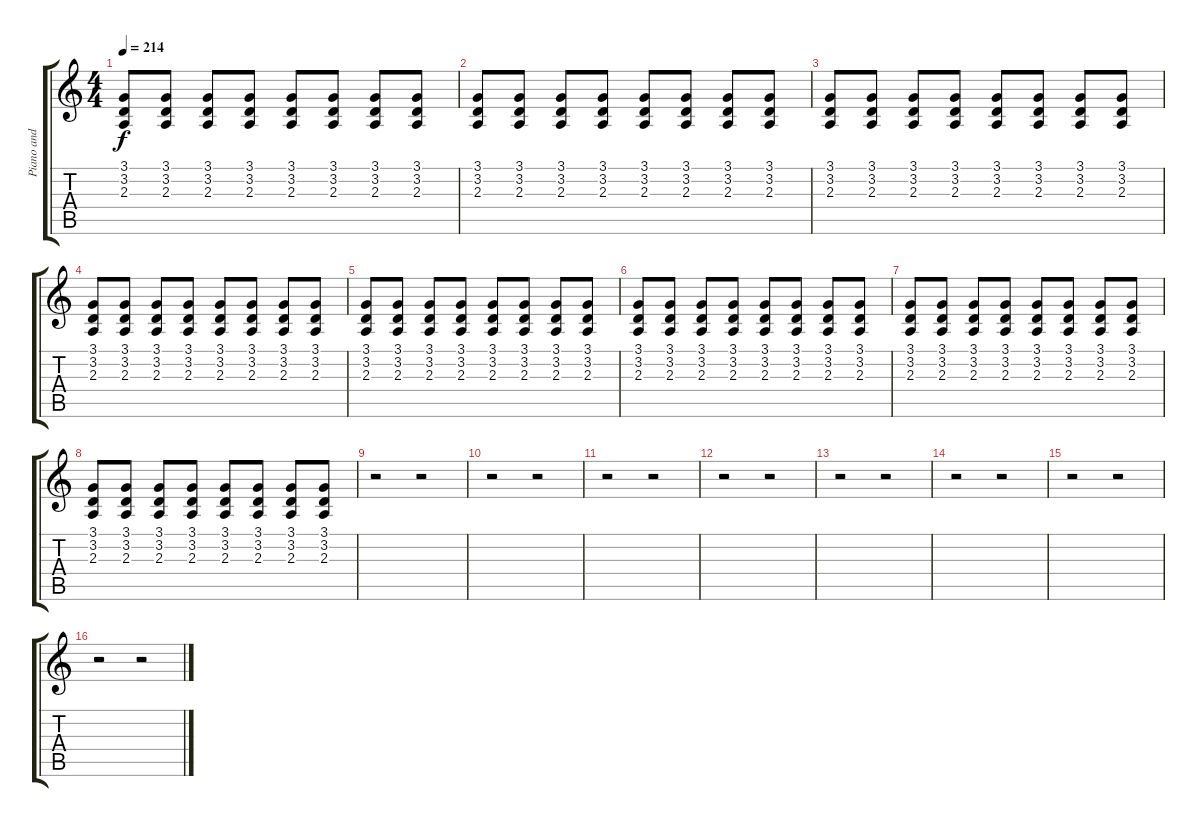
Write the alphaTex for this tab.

\track ("Piano and Keyboards" "Piano and ") {instrument acousticgrandpiano}
\staff {score tabs}
\tuning (E4 B3 G3 D3 A2 E2) {hide}
\ts (4 4)
\tempo 214
\clef g2
\ks c
(3.1 3.2 2.3).8{dy f volume 14 instrument acousticgrandpiano} (3.1 3.2 2.3).8 (3.1 3.2 2.3).8 (3.1 3.2 2.3).8 (3.1 3.2 2.3).8 (3.1 3.2 2.3).8 (3.1 3.2 2.3).8 (3.1 3.2 2.3).8 |
(3.1 3.2 2.3).8{volume 14 instrument acousticgrandpiano} (3.1 3.2 2.3).8 (3.1 3.2 2.3).8 (3.1 3.2 2.3).8 (3.1 3.2 2.3).8 (3.1 3.2 2.3).8 (3.1 3.2 2.3).8 (3.1 3.2 2.3).8 |
(3.1 3.2 2.3).8{volume 14 instrument acousticgrandpiano} (3.1 3.2 2.3).8 (3.1 3.2 2.3).8 (3.1 3.2 2.3).8 (3.1 3.2 2.3).8 (3.1 3.2 2.3).8 (3.1 3.2 2.3).8 (3.1 3.2 2.3).8 |
(3.1 3.2 2.3).8{volume 14 instrument acousticgrandpiano} (3.1 3.2 2.3).8 (3.1 3.2 2.3).8 (3.1 3.2 2.3).8 (3.1 3.2 2.3).8 (3.1 3.2 2.3).8 (3.1 3.2 2.3).8 (3.1 3.2 2.3).8 |
(3.1 3.2 2.3).8{volume 14 instrument acousticgrandpiano} (3.1 3.2 2.3).8 (3.1 3.2 2.3).8 (3.1 3.2 2.3).8 (3.1 3.2 2.3).8 (3.1 3.2 2.3).8 (3.1 3.2 2.3).8 (3.1 3.2 2.3).8 |
(3.1 3.2 2.3).8{volume 14 instrument acousticgrandpiano} (3.1 3.2 2.3).8 (3.1 3.2 2.3).8 (3.1 3.2 2.3).8 (3.1 3.2 2.3).8 (3.1 3.2 2.3).8 (3.1 3.2 2.3).8 (3.1 3.2 2.3).8 |
(3.1 3.2 2.3).8{volume 14 instrument acousticgrandpiano} (3.1 3.2 2.3).8 (3.1 3.2 2.3).8 (3.1 3.2 2.3).8 (3.1 3.2 2.3).8 (3.1 3.2 2.3).8 (3.1 3.2 2.3).8 (3.1 3.2 2.3).8 |
(3.1 3.2 2.3).8{volume 14 instrument acousticgrandpiano} (3.1 3.2 2.3).8 (3.1 3.2 2.3).8 (3.1 3.2 2.3).8 (3.1 3.2 2.3).8 (3.1 3.2 2.3).8 (3.1 3.2 2.3).8 (3.1 3.2 2.3).8 |
r.2 r.2 |
r.2 r.2 |
r.2 r.2 |
r.2 r.2 |
r.2 r.2 |
r.2 r.2 |
r.2 r.2 |
r.2 r.2
